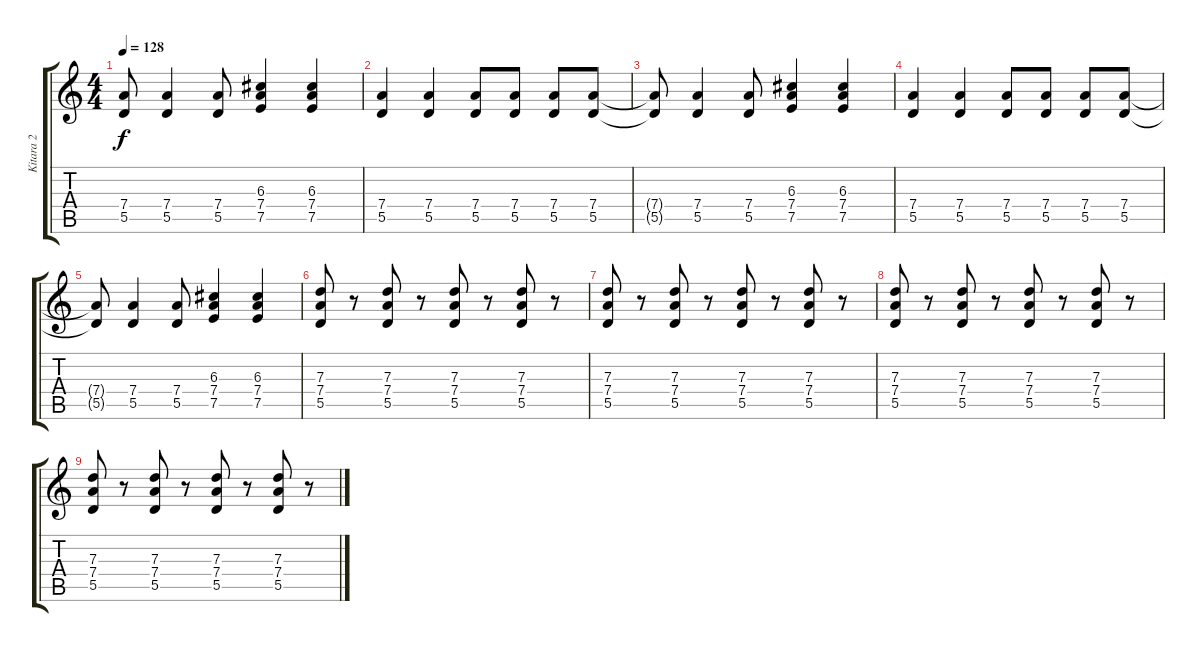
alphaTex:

\track ("Kitara 2" "Kitara 2") {instrument distortionguitar}
\staff {score tabs}
\tuning (E4 B3 G3 D3 A2 E2) {hide}
\ts (4 4)
\tempo 128
\clef g2
\ks aminor
(7.4{t} 5.5{t}).8{dy f} (7.4 5.5).4 (7.4 5.5).8 (6.3 7.4 7.5).4 (6.3 7.4 7.5).4 |
(7.4 5.5).4 (7.4 5.5).4 (7.4 5.5).8 (7.4 5.5).8 (7.4 5.5).8 (7.4 5.5).8 |
(7.4{t} 5.5{t}).8 (7.4 5.5).4 (7.4 5.5).8 (6.3 7.4 7.5).4 (6.3 7.4 7.5).4 |
(7.4 5.5).4 (7.4 5.5).4 (7.4 5.5).8 (7.4 5.5).8 (7.4 5.5).8 (7.4 5.5).8 |
(7.4{t} 5.5{t}).8 (7.4 5.5).4 (7.4 5.5).8 (6.3 7.4 7.5).4 (6.3 7.4 7.5).4 |
(7.3 7.4 5.5).8 r.8 (7.3 7.4 5.5).8 r.8 (7.3 7.4 5.5).8 r.8 (7.3 7.4 5.5).8 r.8 |
(7.3 7.4 5.5).8 r.8 (7.3 7.4 5.5).8 r.8 (7.3 7.4 5.5).8 r.8 (7.3 7.4 5.5).8 r.8 |
(7.3 7.4 5.5).8 r.8 (7.3 7.4 5.5).8 r.8 (7.3 7.4 5.5).8 r.8 (7.3 7.4 5.5).8 r.8 |
(7.3 7.4 5.5).8 r.8 (7.3 7.4 5.5).8 r.8 (7.3 7.4 5.5).8 r.8 (7.3 7.4 5.5).8 r.8
